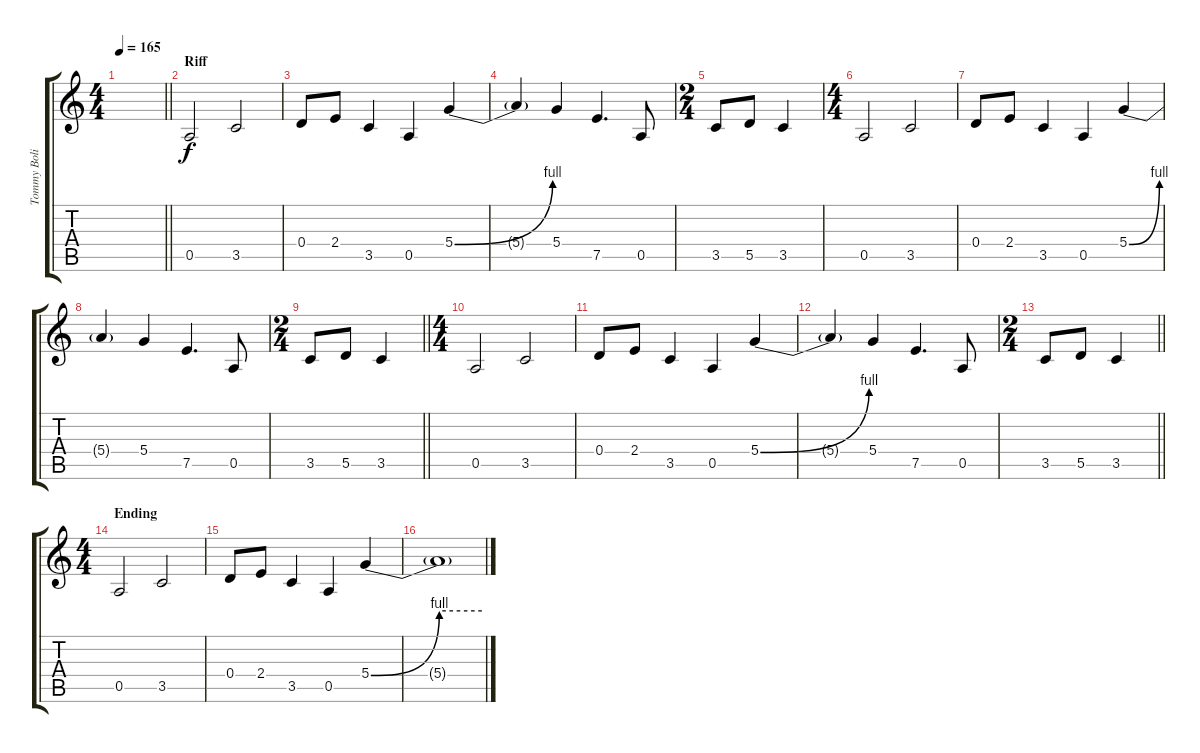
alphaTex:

\track ("Tommy Bolin" "Tommy Boli") {instrument overdrivenguitar}
\staff {score tabs}
\tuning (E4 B3 G3 D3 A2 E2) {hide}
\ts (4 4)
\tempo 165
\clef g2
\barLineRight lightlight
\ks c
|
\section ("" "Riff")
0.5.2 3.5.2 |
0.4.8 2.4.8 3.5.4 0.5.4 5.4{be (bend 0 0 60 4)}.4 |
5.4{t}.4 5.4.4 7.5.4{d} 0.5.8 |
\ts (2 4)
3.5.8 5.5.8 3.5.4 |
\ts (4 4)
0.5.2 3.5.2 |
0.4.8 2.4.8 3.5.4 0.5.4 5.4{be (bend 0 0 60 4)}.4 |
5.4{t}.4 5.4.4 7.5.4{d} 0.5.8 |
\ts (2 4)
\barLineRight lightlight
3.5.8 5.5.8 3.5.4 |
\ts (4 4)
0.5.2 3.5.2 |
0.4.8 2.4.8 3.5.4 0.5.4 5.4{be (bend 0 0 60 4)}.4 |
5.4{t}.4 5.4.4 7.5.4{d} 0.5.8 |
\ts (2 4)
\barLineRight lightlight
3.5.8 5.5.8 3.5.4 |
\ts (4 4)
\section ("" "Ending")
0.5.2 3.5.2 |
0.4.8 2.4.8 3.5.4 0.5.4 5.4{be (bend 0 0 60 4)}.4 |
5.4{be (hold 0 4 60 4) t}.1
